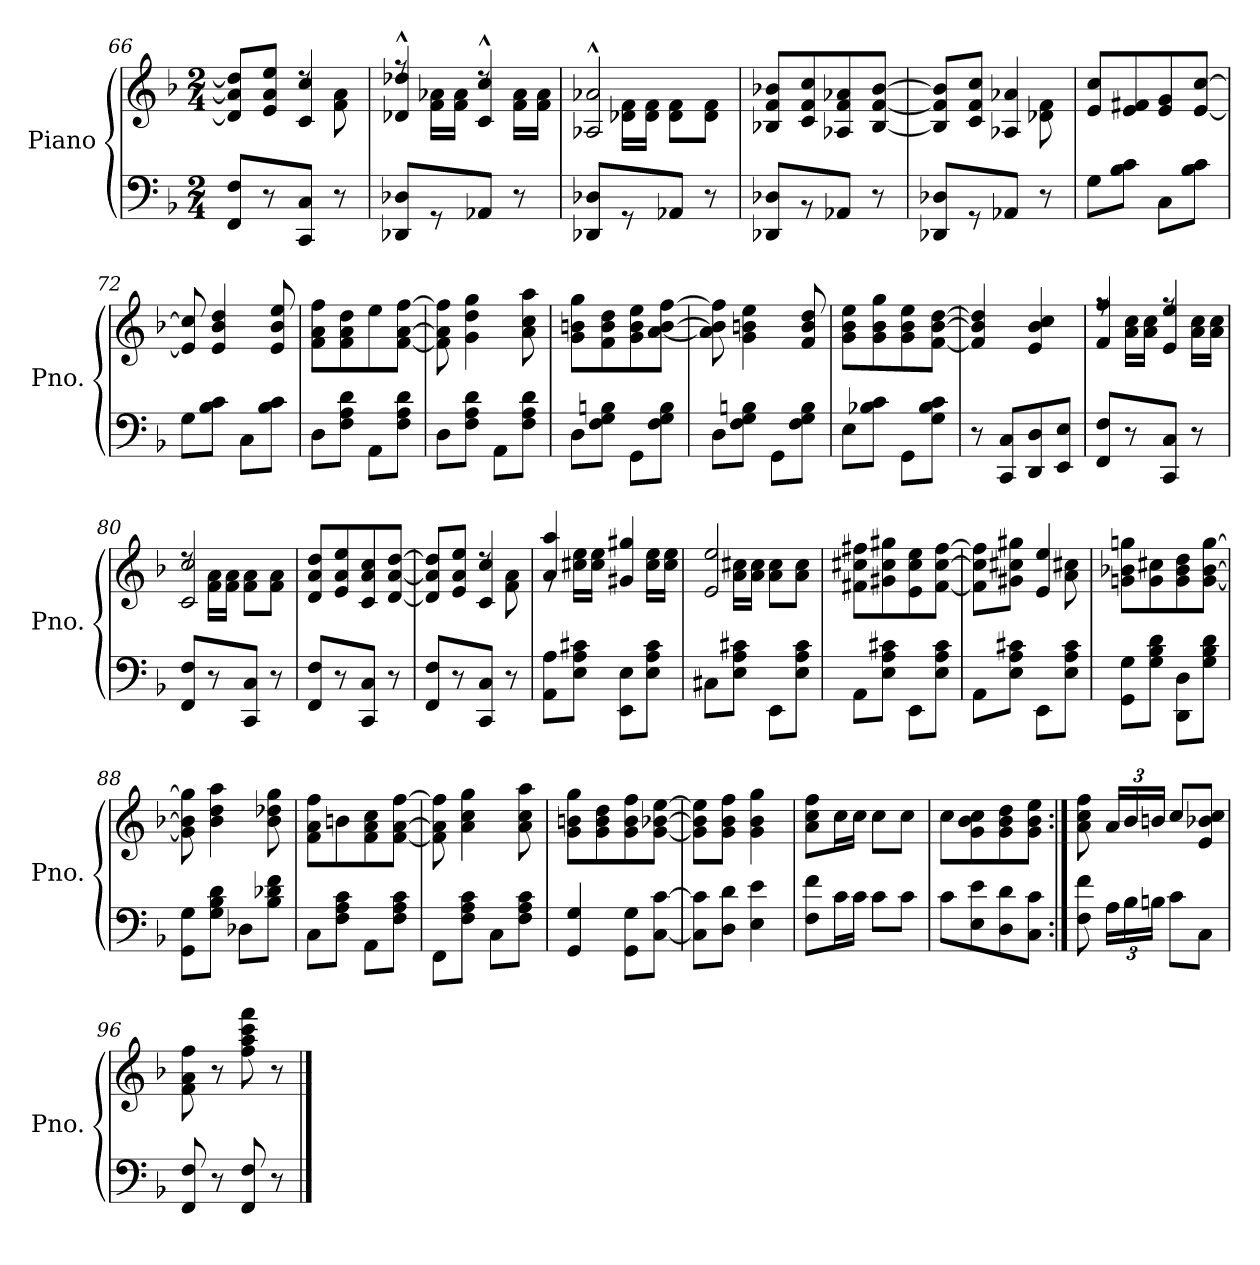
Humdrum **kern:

**kern	**kern
*part1	*part1
*staff2	*staff1
*I"Piano	*
*I'Pno.	*
*clefF4	*clefG2
*k[b-]	*k[b-]
*M2/4	*M2/4
=66	=66
*	*^
8FF/ 8F/L	8d/] 8a/] 8dd/]L	4ryy
8r	8e/ 8a/ 8ee/J	.
8CC/ 8C/J	4c/ 4cc/	8rdd
8r	.	8f\ 8a\
!!LO:LB:g=z	!!
=67	=67	=67
8DD-X/ 8D-X/L	4d-X/^^ 4dd-X/^^	8rff
8r	.	16f\ 16a-X\LL
.	.	16f\ 16a-\JJ
8AA-X/J	4c/^^ 4cc/^^	8rdd
8r	.	16f\ 16a-\LL
.	.	16f\ 16a-\JJ
=68	=68	=68
8DD-X/ 8D-X/L	2A-X/^^ 2a-X/^^	8ryy
8r	.	16d-X\ 16f\LL
.	.	16d-\ 16f\JJ
8AA-X/J	.	8d-\ 8f\L
8r	.	8d-\ 8f\J
*	*v	*v
=69	=69
8DD-X/ 8D-X/L	8B-X/ 8f/ 8b-X/L
8rBB	8c/ 8f/ 8cc/
8AA-X/J	8A-X/ 8f/ 8a-X/
8r	[8B-/ [8f/ [8b-/J
=70	=70
*	*^
8DD-X/ 8D-X/L	8B-/] 8f/] 8b-/]L	4.ryy
8r	8c/ 8f/ 8cc/J	.
8AA-X/J	4A-X/ 4a-X/	.
8r	.	8d-X\ 8f\
*	*v	*v
=71	=71
8G\L	8e/ 8cc/L
8B-\ 8c\J	8e/ 8f#X/
8C\L	8e/ 8g/
8B-\ 8c\J	[8e/ [8cc/J
=72	=72
8G\L	8e/] 8cc/]
8B-\ 8c\J	4e/ 4b-/ 4dd/
8C\L	.
8B-\ 8c\J	8e/ 8b-/ 8ee/
!!LO:LB:g=z
=73	=73
8D\L	8f\ 8a\ 8ff\L
8F\ 8A\ 8d\J	8f\ 8a\ 8dd\
8AA\L	8ee\
8F\ 8A\ 8d\J	[8f\ [8a\ [8ff\J
=74	=74
8D\L	8f\] 8a\] 8ff\]
8F\ 8A\ 8d\J	4g\ 4dd\ 4gg\
8AA\L	.
8F\ 8A\ 8d\J	8a\ 8cc\ 8aa\
=75	=75
8D\L	8g\ 8bn\ 8gg\L
8F\ 8G\ 8Bn\J	8f\ 8b\ 8dd\
8GG\L	8g\ 8b\ 8ee\
8F\ 8G\ 8B\J	[8a\ [8b\ [8ff\J
=76	=76
8D\L	8a\] 8b\] 8ff\]
8F\ 8G\ 8Bn\J	4g\ 4bn\ 4ee\
8GG\L	.
8F\ 8G\ 8B\J	8f/ 8b/ 8dd/
=77	=77
8E\L	8g\ 8b-\ 8ee\L
8B-X\ 8c\J	8g\ 8b-\ 8gg\
8GG\L	8g\ 8b-\ 8ee\
8G\ 8B-\ 8c\J	[8f\ [8b-\ [8dd\J
=78	=78
8r	4f/] 4b-/] 4dd/]
8CC/ 8C/L	.
8DD/ 8D/	4e/ 4b-/ 4cc/
8EE/ 8E/J	.
!!LO:LB:g=z
=79	=79
*	*^
8FF/ 8F/L	4f/ 4ff/	8rff
8r	.	16a\ 16cc\LL
.	.	16a\ 16cc\JJ
8CC/ 8C/J	4e/ 4ee/	8rff
8r	.	16a\ 16cc\LL
.	.	16a\ 16cc\JJ
=80	=80	=80
8FF/ 8F/L	2c/ 2cc/	8rdd
8r	.	16f\ 16a\LL
.	.	16f\ 16a\JJ
8CC/ 8C/J	.	8f\ 8a\L
8r	.	8f\ 8a\J
*	*v	*v
=81	=81
8FF/ 8F/L	8d/ 8a/ 8dd/L
8r	8e/ 8a/ 8ee/
8CC/ 8C/J	8c/ 8a/ 8cc/
8r	[8d/ [8a/ [8dd/J
=82	=82
*	*^
8FF/ 8F/L	8d/] 8a/] 8dd/]L	4ryy
8r	8e/ 8a/ 8ee/J	.
8CC/ 8C/J	4c/ 4cc/	8rdd
8r	.	8f\ 8a\
=83	=83	=83
8AA\ 8A\L	4a/ 4aa/	8rg
8E\ 8A\ 8c#X\J	.	16cc#X\ 16ee\LL
.	.	16cc#\ 16ee\JJ
8EE\ 8E\L	4g#X/ 4gg#X/	8ryy
8E\ 8A\ 8c#\J	.	16cc#\ 16ee\LL
.	.	16cc#\ 16ee\JJ
=84	=84	=84
8C#X\L	2e/ 2ee/	8ryy
8E\ 8A\ 8c#X\J	.	16a\ 16cc#X\LL
.	.	16a\ 16cc#\JJ
8EE\L	.	8a\ 8cc#\L
8E\ 8A\ 8c#\J	.	8a\ 8cc#\J
*	*v	*v
!!LO:LB:g=z
=85	=85
8AA\L	8f#X\ 8cc#X\ 8ff#X\L
8E\ 8A\ 8c#X\J	8g#X\ 8cc#\ 8gg#X\
8EE\L	8e\ 8cc#\ 8ee\
8E\ 8A\ 8c#\J	[8f#\ [8cc#\ [8ff#\J
=86	=86
*	*^
8AA\L	8f#\] 8cc#\] 8ff#\]L	4.ryy
8E\ 8A\ 8c#X\J	8g#X\ 8cc#X\ 8gg#X\J	.
8EE\L	4e/ 4ee/	.
8E\ 8A\ 8c#\J	.	8a\ 8cc#X\
*	*v	*v
=87	=87
8GG\ 8G\L	8gn\ 8b-X\ 8ggn\L
8G\ 8B-\ 8d\J	8g\ 8cc#X\
8DD\ 8D\L	8g\ 8b-\ 8dd\
8G\ 8B-\ 8d\J	[8g\ [8b-\ [8gg\J
=88	=88
8GG\ 8G\L	8g\] 8b-\] 8gg\]
8G\ 8B-\ 8d\J	4b-\ 4dd\ 4aa\
8D-X\L	.
8B-\ 8d-X\ 8f\J	8b-\ 8dd-X\ 8gg\
=89	=89
8C\L	8f\ 8a\ 8ff\L
8F\ 8A\ 8c\J	8bn\
8AA\L	8f\ 8a\ 8cc\
8F\ 8A\ 8c\J	[8f\ [8a\ [8ff\J
=90	=90
8FF\L	8f\] 8a\] 8ff\]
8F\ 8A\ 8c\J	4a\ 4cc\ 4gg\
8C\L	.
8F\ 8A\ 8c\J	8a\ 8cc\ 8aa\
!!LO:LB:g=z
=91	=91
4GG/ 4G/	8g\ 8bn\ 8gg\L
.	8g\ 8b\ 8dd\
8GG\ 8G\L	8g\ 8b\ 8ff\
[8C\ [8c\J	[8g\ [8b-X\ [8ee\J
=92	=92
8C\] 8c\]L	8g\] 8b-\] 8ee\]L
8D\ 8d\J	8g\ 8b-\ 8ff\J
4E\ 4e\	4g\ 4b-\ 4gg\
=93	=93
8F\ 8f\L	8a\ 8cc\ 8ff\L
16c\L	16cc\L
16c\JJ	16cc\JJ
8c\L	8cc\L
8c\J	8cc\J
=94	=94
8c\L	8cc\L
8E\ 8e\	8g\ 8b-\ 8cc\
8D\ 8d\	8g\ 8b-\ 8dd\
8C\ 8c\J	8g\ 8b-\ 8ee\J
=95:|!	=95:|!
8F\ 8f\	8a\ 8cc\ 8ff\
*Xbrackettup	*Xbrackettup
24A\LL	24a/LL
24B-\	24b-/
24Bn\JJ	24bn/JJ
8c\L	8cc/L
8C\J	8e/ 8b-X/ 8cc/J
=96	=96
8FF/ 8F/	8f\ 8a\ 8ff\
8r	8r
8FF/ 8F/	8ff\ 8aa\ 8ccc\ 8fff\
8r	8r
==	==
*-	*-
